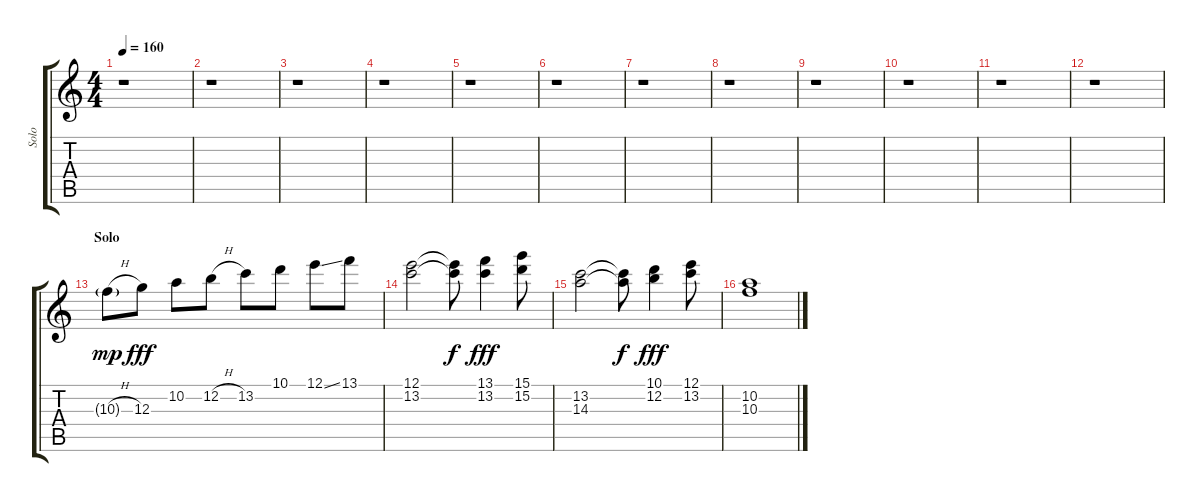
\track ("Solo" "Solo") {instrument acousticguitarsteel}
\staff {score tabs}
\tuning (E4 B3 G3 D3 A2 E2) {hide}
\ts (4 4)
\tempo 160
\clef g2
\ks c
r.1{dy mp} |
r.1 |
r.1 |
r.1 |
r.1 |
r.1 |
r.1 |
r.1 |
r.1 |
r.1 |
r.1 |
r.1 |
\section ("" "Solo")
10.3{h g}.8 12.3.8{dy fff} 10.2.8 12.2{h}.8 13.2.8 10.1.8 12.1{ss}.8 13.1.8 |
(12.1 13.2).2 (12.1{t} 13.2{t}).8{dy f} (13.1 13.2).4{dy fff} (15.1 15.2).8 |
(13.2 14.3).2 (13.2{t} 14.3{t}).8{dy f} (10.1 12.2).4{dy fff} (12.1 13.2).8 |
(10.2 10.3).1
